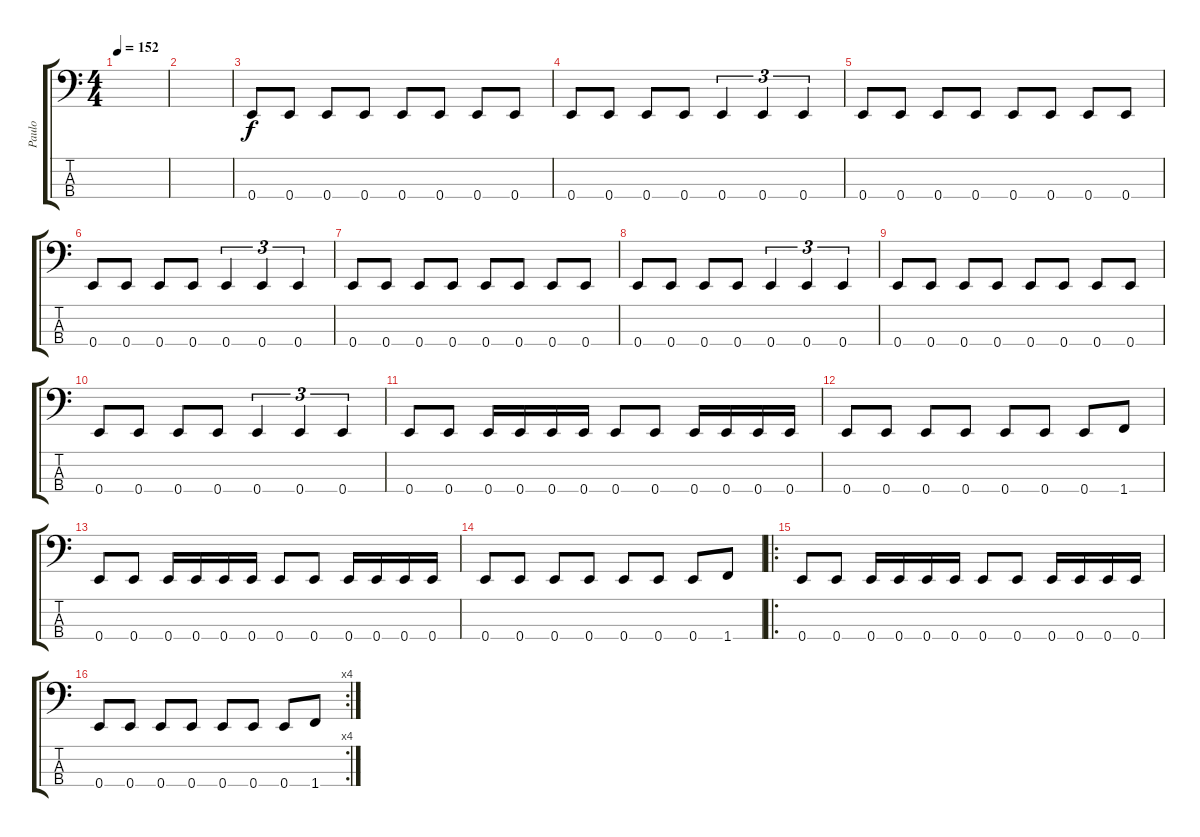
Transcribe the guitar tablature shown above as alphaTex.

\track ("Paulo" "Paulo") {instrument electricbasspick}
\staff {score tabs}
\tuning (G2 D2 A1 E1) {hide}
\ts (4 4)
\tempo 152
\clef f4
\ks c
|
|
0.4.8 0.4.8 0.4.8 0.4.8 0.4.8 0.4.8 0.4.8 0.4.8 |
0.4.8 0.4.8 0.4.8 0.4.8 0.4.4{tu (3 2)} 0.4.4{tu (3 2)} 0.4.4{tu (3 2)} |
0.4.8 0.4.8 0.4.8 0.4.8 0.4.8 0.4.8 0.4.8 0.4.8 |
0.4.8 0.4.8 0.4.8 0.4.8 0.4.4{tu (3 2)} 0.4.4{tu (3 2)} 0.4.4{tu (3 2)} |
0.4.8 0.4.8 0.4.8 0.4.8 0.4.8 0.4.8 0.4.8 0.4.8 |
0.4.8 0.4.8 0.4.8 0.4.8 0.4.4{tu (3 2)} 0.4.4{tu (3 2)} 0.4.4{tu (3 2)} |
0.4.8 0.4.8 0.4.8 0.4.8 0.4.8 0.4.8 0.4.8 0.4.8 |
0.4.8 0.4.8 0.4.8 0.4.8 0.4.4{tu (3 2)} 0.4.4{tu (3 2)} 0.4.4{tu (3 2)} |
0.4.8 0.4.8 0.4.16 0.4.16 0.4.16 0.4.16 0.4.8 0.4.8 0.4.16 0.4.16 0.4.16 0.4.16 |
0.4.8 0.4.8 0.4.8 0.4.8 0.4.8 0.4.8 0.4.8 1.4.8 |
0.4.8 0.4.8 0.4.16 0.4.16 0.4.16 0.4.16 0.4.8 0.4.8 0.4.16 0.4.16 0.4.16 0.4.16 |
0.4.8 0.4.8 0.4.8 0.4.8 0.4.8 0.4.8 0.4.8 1.4.8 |
\ro
0.4.8 0.4.8 0.4.16 0.4.16 0.4.16 0.4.16 0.4.8 0.4.8 0.4.16 0.4.16 0.4.16 0.4.16 |
\rc 4
0.4.8 0.4.8 0.4.8 0.4.8 0.4.8 0.4.8 0.4.8 1.4.8
